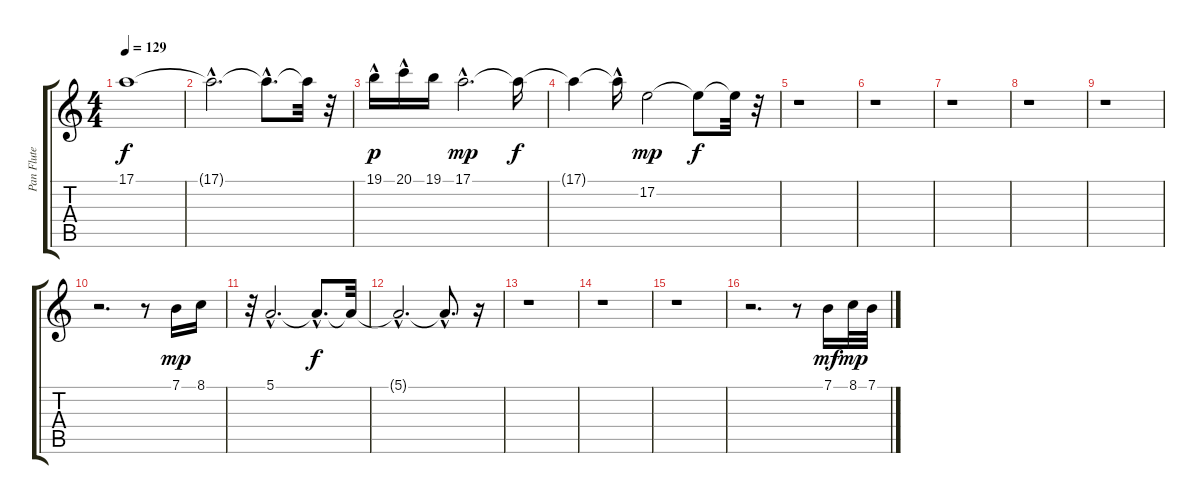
\track ("Pan Flute" "Pan Flute") {instrument panflute}
\staff {score tabs}
\tuning (E4 B3 G3 D3 A2 E2) {hide}
\ts (4 4)
\tempo 129
\clef g2
\ks c
17.1{t}.1{dy f} |
17.1{hac t}.2{d} 17.1{hac t}.8{d} 17.1{t}.32 r.32 |
19.1{hac}.16{dy p} 20.1{hac}.16 19.1.16 17.1{hac}.2{d dy mp} 17.1{t}.16{dy f} |
17.1{t}.4 17.1{hac t}.16 17.2.2{dy mp} 17.2{t}.8{dy f} 17.2{t}.32 r.32 |
r.1 |
r.1 |
r.1 |
r.1 |
r.1 |
r.2{d} r.8 7.1.16{dy mp} 8.1.16 |
r.32 5.1{hac}.2{d} 5.1{hac t}.8{d dy f} 5.1{t}.32 |
5.1{hac t}.2{d} 5.1{hac t}.8{d} r.16 |
r.1 |
r.1 |
r.1 |
r.2{d} r.8 7.1.16{dy mf} 8.1.32{dy mp} 7.1.32
